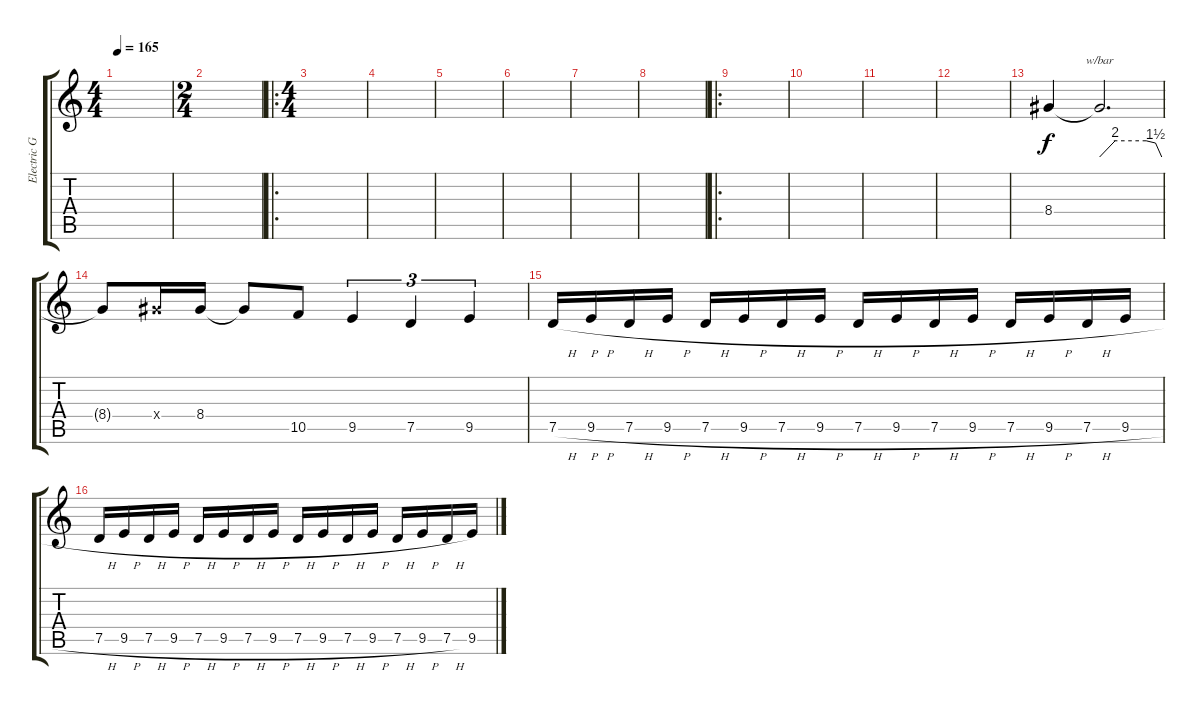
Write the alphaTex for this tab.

\track ("Electric Guitar" "Electric G") {instrument distortionguitar}
\staff {score tabs}
\tuning (D4 A3 F3 C3 G2 D2) {hide}
\ts (4 4)
\tempo 165
\clef g2
\ks c
|
\ts (2 4)
|
\ro
\ts (4 4)
|
|
|
|
|
|
\ro
|
|
|
|
8.4.4{volume 16} 8.4{t}.2{d tbe (custom default 0 0 15 8 45 8 54 6 60 0)} |
8.4{t}.8 8.4{x}.16 8.4.16 8.4{t}.8 10.5.8 9.5.4{tu (3 2)} 7.5.4{tu (3 2)} 9.5.4{tu (3 2)} |
7.5{h}.16 9.5{h}.16 7.5{h}.16 9.5{h}.16 7.5{h}.16 9.5{h}.16 7.5{h}.16 9.5{h}.16 7.5{h}.16 9.5{h}.16 7.5{h}.16 9.5{h}.16 7.5{h}.16 9.5{h}.16 7.5{h}.16 9.5{h}.16 |
7.5{h}.16 9.5{h}.16 7.5{h}.16 9.5{h}.16 7.5{h}.16 9.5{h}.16 7.5{h}.16 9.5{h}.16 7.5{h}.16 9.5{h}.16 7.5{h}.16 9.5{h}.16 7.5{h}.16 9.5{h}.16 7.5{h}.16 9.5.16
